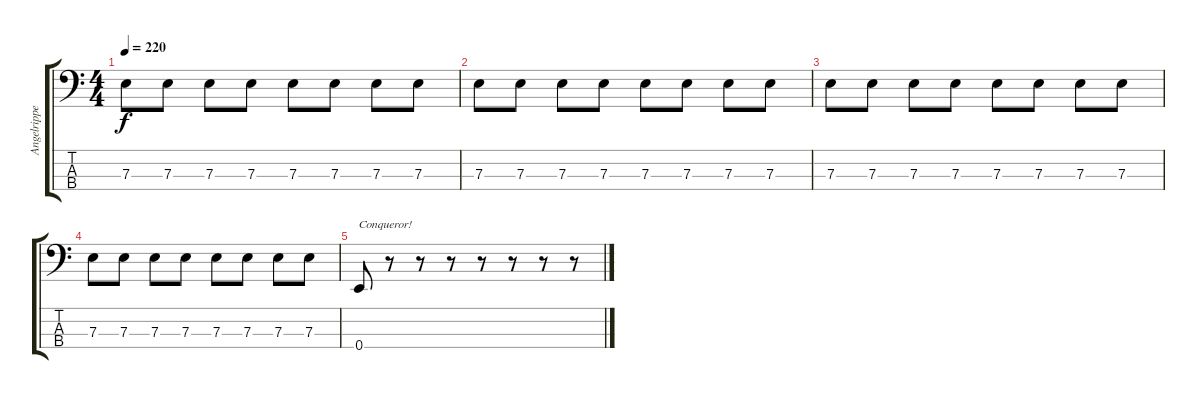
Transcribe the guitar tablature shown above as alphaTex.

\track ("Angelripper" "Angelrippe") {instrument acousticguitarnylon}
\staff {score tabs}
\tuning (G2 D2 A1 E1) {hide}
\ts (4 4)
\tempo 220
\clef f4
\ks c
7.3.8{dy f} 7.3.8 7.3.8 7.3.8 7.3.8 7.3.8 7.3.8 7.3.8 |
7.3.8 7.3.8 7.3.8 7.3.8 7.3.8 7.3.8 7.3.8 7.3.8 |
7.3.8 7.3.8 7.3.8 7.3.8 7.3.8 7.3.8 7.3.8 7.3.8 |
7.3.8 7.3.8 7.3.8 7.3.8 7.3.8 7.3.8 7.3.8 7.3.8 |
0.4.8{txt "Conqueror!"} r.8 r.8 r.8 r.8 r.8 r.8 r.8
